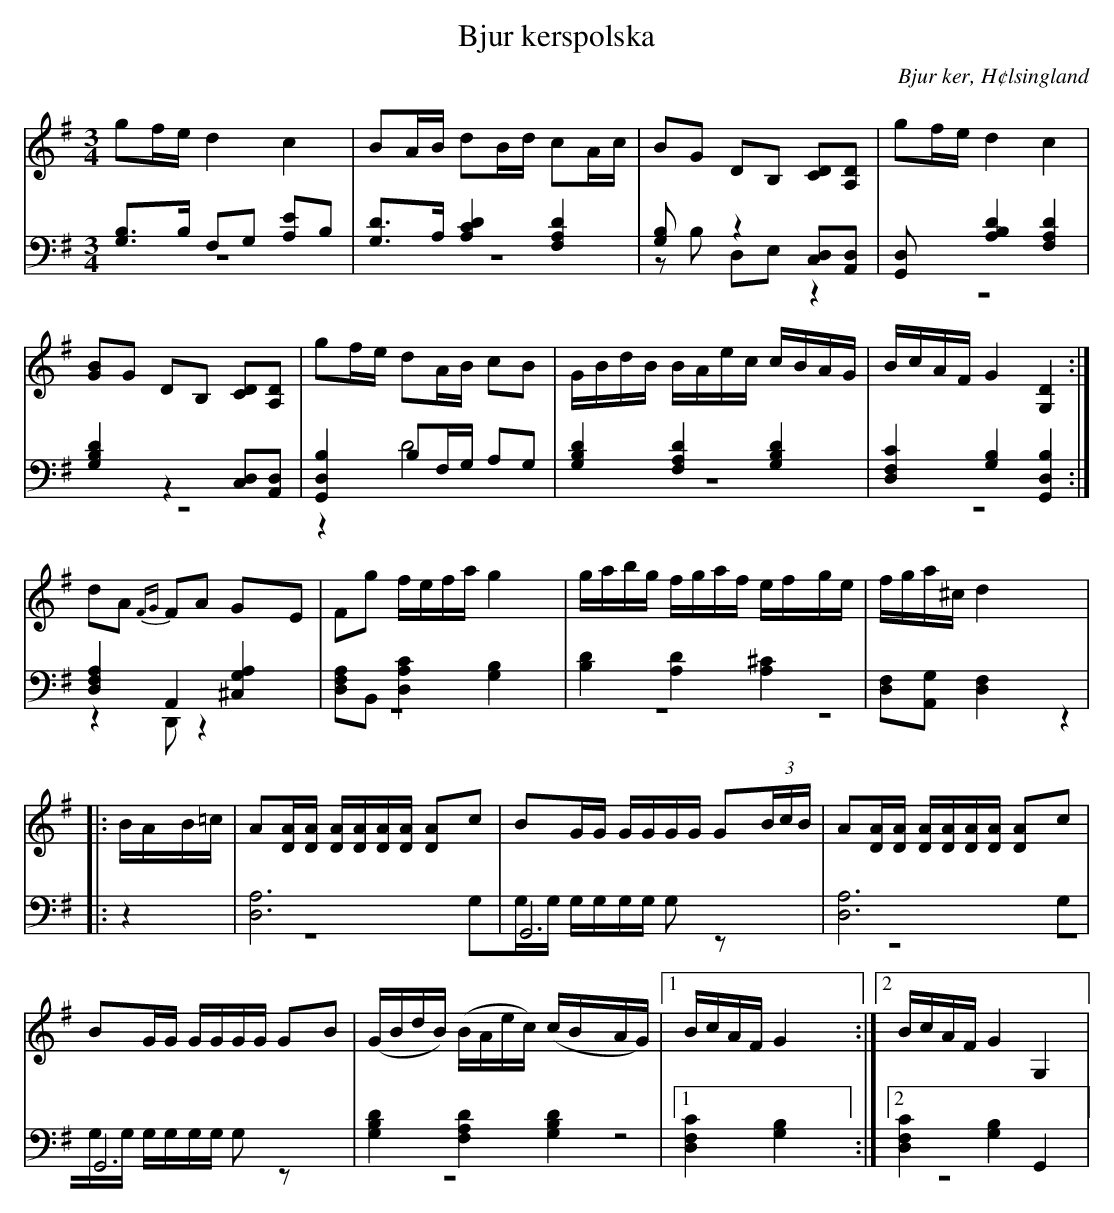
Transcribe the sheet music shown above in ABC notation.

X:1
T: Bjur kerspolska
O: Bjur ker, H¢lsingland
M: 3/4
L: 1/8
K: G
V:1
V:2
V:3 merge
V:1
gf/e/ d2 c2|BA/B/ dB/d/ cA/c/| BG DB, [CD][A,D]|gf/e/ d2 c2|
[GB]G DB, [CD][A,D] |gf/e/ dA/B/ cB|G/B/d/B/ B/A/e/c/ c/B/A/G/|B/c/A/F/ G2 [G,2D2]:|
dA {FG}FA GE|Fg f/e/f/a/ g2|g/a/b/g/ f/g/a/f/ e/f/g/e/ |f/g/a/^c/ d2 |
|:B/A/B/=c/|A[D/A/][D/A/] [D/A/][D/A/][D/A/][D/A/] [DA]c|BG/G/ G/G/G/G/ G(3B/c/B/|A[D/A/][D/A/] [D/A/][D/A/][D/A/][D/A/] [DA]c|
BG/G/ G/G/G/G/ GB|(G/B/d/B/) (B/A/e/c/) (c/B/A/G/)|1 B/c/A/F/ G2:|2 B/c/A/F/ G2 G,2|
V:2 clef=bass
[G,B,]>B, F,G, [A,E]B,|[G,D]>A, [A,2C2D2] [F,2A,2 D2]|[G,2B,] z2 [C,D,][A,,D,]|[G,,2D,] [A,2B,2D2] [F,2A,2 D2]|
[G,2B,2D2] z2 [C,D,][A,,D,]|[G,,2D,2B,2] B,F,/G,/ A,G,|[G,2B,2D2] [F,2A,2 D2] [G,2B,2D2]|[D,2F,2C2] [G,2B,2][G,,2D,2B,2]:|
[D,2F,2A,2] A,,2 [^C,2G,2A,2]|[D,F,A,]B,, [D,2A,2C2] [G,2B,2]|[B,2D2] [A,2D2] [A,2^C2]|[D,F,][A,,G,] [D,2F,2]|
|:z2|[D,6A,6]|G,,6|[D,6A,6]|
G,,6|[G,2B,2D2] [F,2A,2 D2] [G,2B,2D2]|1 [D,2F,2C2] [G,2B,2] :|2 [D,2F,2C2] [G,2B,2] G,,2|
V:3  clef=bass
z6|z6|zB, D,E, z2|z6|
z6 |z2 D4|z6|z6:|
z2 D,, z2|z6|z6|z4|
|:z2|z6|G,G,/G,/ G,/G,/G,/G,/ G,z|z6 |
G,G,/G,/ G,/G,/G,/G,/ G,z|z6|1 z4:|2 z6|
